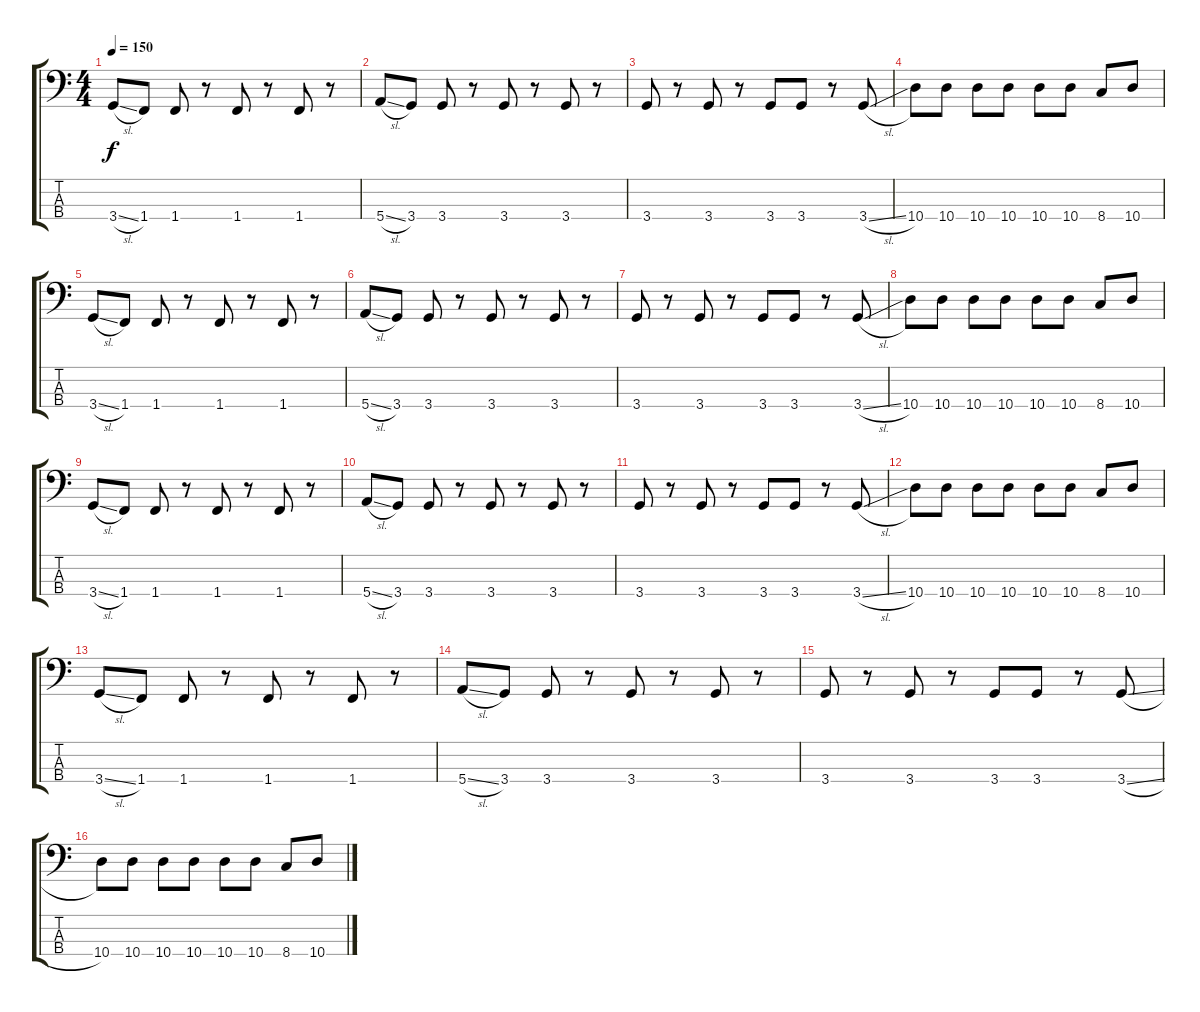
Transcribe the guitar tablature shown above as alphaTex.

\track "" {instrument electricbasspick}
\staff {score tabs}
\tuning (G2 D2 A1 E1) {hide}
\ts (4 4)
\tempo 150
\clef f4
\ks c
3.4{sl}.8{dy f} 1.4.8 1.4.8 r.8 1.4.8 r.8 1.4.8 r.8 |
5.4{sl}.8 3.4.8 3.4.8 r.8 3.4.8 r.8 3.4.8 r.8 |
3.4.8 r.8 3.4.8 r.8 3.4.8 3.4.8 r.8 3.4{sl}.8 |
10.4.8 10.4.8 10.4.8 10.4.8 10.4.8 10.4.8 8.4.8 10.4.8 |
3.4{sl}.8 1.4.8 1.4.8 r.8 1.4.8 r.8 1.4.8 r.8 |
5.4{sl}.8 3.4.8 3.4.8 r.8 3.4.8 r.8 3.4.8 r.8 |
3.4.8 r.8 3.4.8 r.8 3.4.8 3.4.8 r.8 3.4{sl}.8 |
10.4.8 10.4.8 10.4.8 10.4.8 10.4.8 10.4.8 8.4.8 10.4.8 |
3.4{sl}.8 1.4.8 1.4.8 r.8 1.4.8 r.8 1.4.8 r.8 |
5.4{sl}.8 3.4.8 3.4.8 r.8 3.4.8 r.8 3.4.8 r.8 |
3.4.8 r.8 3.4.8 r.8 3.4.8 3.4.8 r.8 3.4{sl}.8 |
10.4.8 10.4.8 10.4.8 10.4.8 10.4.8 10.4.8 8.4.8 10.4.8 |
3.4{sl}.8 1.4.8 1.4.8 r.8 1.4.8 r.8 1.4.8 r.8 |
5.4{sl}.8 3.4.8 3.4.8 r.8 3.4.8 r.8 3.4.8 r.8 |
3.4.8 r.8 3.4.8 r.8 3.4.8 3.4.8 r.8 3.4{sl}.8 |
10.4.8 10.4.8 10.4.8 10.4.8 10.4.8 10.4.8 8.4.8 10.4.8
